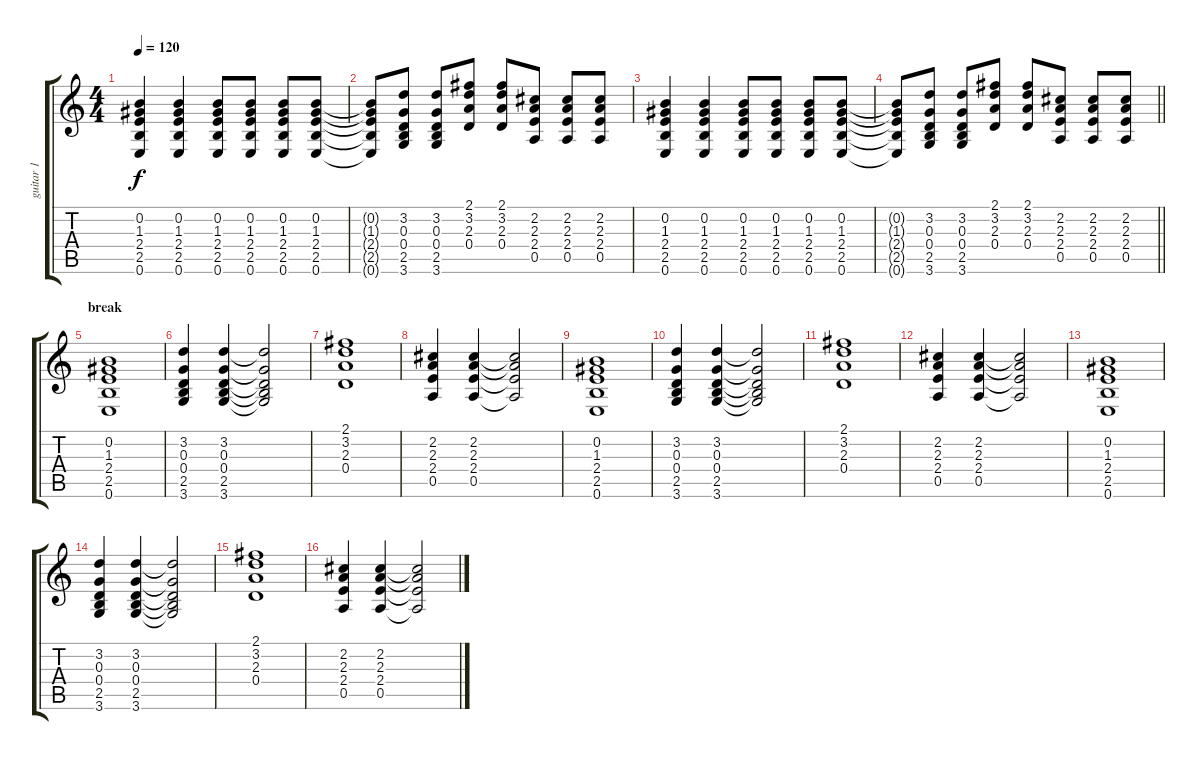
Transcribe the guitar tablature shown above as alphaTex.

\track ("guitar 1" "guitar 1") {instrument overdrivenguitar}
\staff {score tabs}
\tuning (E4 B3 G3 D3 A2 E2) {hide}
\ts (4 4)
\tempo 120
\clef g2
\ks c
(0.2 1.3 2.4 2.5 0.6).4{dy f} (0.2 1.3 2.4 2.5 0.6).4 (0.2 1.3 2.4 2.5 0.6).8 (0.2 1.3 2.4 2.5 0.6).8 (0.2 1.3 2.4 2.5 0.6).8 (0.2 1.3 2.4 2.5 0.6).8 |
(0.2{t} 1.3{t} 2.4{t} 2.5{t} 0.6{t}).8 (3.2 0.3 0.4 2.5 3.6).8 (3.2 0.3 0.4 2.5 3.6).8 (2.1 3.2 2.3 0.4).8 (2.1 3.2 2.3 0.4).8 (2.2 2.3 2.4 0.5).8 (2.2 2.3 2.4 0.5).8 (2.2 2.3 2.4 0.5).8 |
(0.2 1.3 2.4 2.5 0.6).4 (0.2 1.3 2.4 2.5 0.6).4 (0.2 1.3 2.4 2.5 0.6).8 (0.2 1.3 2.4 2.5 0.6).8 (0.2 1.3 2.4 2.5 0.6).8 (0.2 1.3 2.4 2.5 0.6).8 |
\barLineRight lightlight
(0.2{t} 1.3{t} 2.4{t} 2.5{t} 0.6{t}).8 (3.2 0.3 0.4 2.5 3.6).8 (3.2 0.3 0.4 2.5 3.6).8 (2.1 3.2 2.3 0.4).8 (2.1 3.2 2.3 0.4).8 (2.2 2.3 2.4 0.5).8 (2.2 2.3 2.4 0.5).8 (2.2 2.3 2.4 0.5).8 |
\section ("" "break")
(0.2 1.3 2.4 2.5 0.6).1 |
(3.2 0.3 0.4 2.5 3.6).4 (3.2 0.3 0.4 2.5 3.6).4 (3.2{t} 0.3{t} 0.4{t} 2.5{t} 3.6{t}).2 |
(2.1 3.2 2.3 0.4).1 |
(2.2 2.3 2.4 0.5).4 (2.2 2.3 2.4 0.5).4 (2.2{t} 2.3{t} 2.4{t} 0.5{t}).2 |
(0.2 1.3 2.4 2.5 0.6).1 |
(3.2 0.3 0.4 2.5 3.6).4 (3.2 0.3 0.4 2.5 3.6).4 (3.2{t} 0.3{t} 0.4{t} 2.5{t} 3.6{t}).2 |
(2.1 3.2 2.3 0.4).1 |
(2.2 2.3 2.4 0.5).4 (2.2 2.3 2.4 0.5).4 (2.2{t} 2.3{t} 2.4{t} 0.5{t}).2 |
(0.2 1.3 2.4 2.5 0.6).1 |
(3.2 0.3 0.4 2.5 3.6).4 (3.2 0.3 0.4 2.5 3.6).4 (3.2{t} 0.3{t} 0.4{t} 2.5{t} 3.6{t}).2 |
(2.1 3.2 2.3 0.4).1 |
(2.2 2.3 2.4 0.5).4 (2.2 2.3 2.4 0.5).4 (2.2{t} 2.3{t} 2.4{t} 0.5{t}).2
